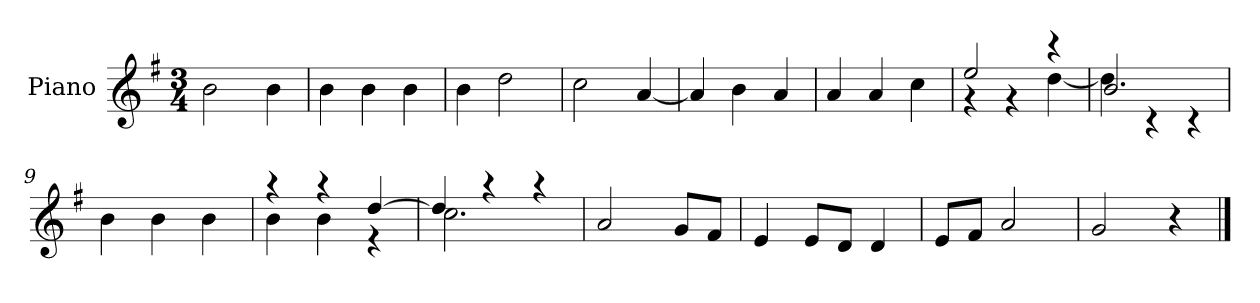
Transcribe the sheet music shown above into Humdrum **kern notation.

**kern
*part1
*staff1
*I"Piano
*I'P-no
*clefG2
*k[f#]
*M3/4
*MM176
=1
2b\
4b\
=2
4b\
4b\
4b\
=3
4b\
2dd\
=4
2cc\
[4a/
=5
4a/]
4b\
4a/
=6
4a/
4a/
4cc\
=7
*^
2ee/	4r
.	4r
4r	[4dd\
=8	=8
2.b/	4dd\]
.	4r
.	4r
*v	*v
=9
4b\
4b\
4b\
=10
*^
4r	4b\
4r	4b\
[4dd/	4r
=11	=11
4dd/]	2.cc\
4r	.
4r	.
*v	*v
!!LO:LB:g=z
=12
2a/
8g/L
8f#/J
=13
4e/
8e/L
8d/J
4d/
=14
8e/L
8f#/J
2a/
=15
2g/
4r
==
*-
